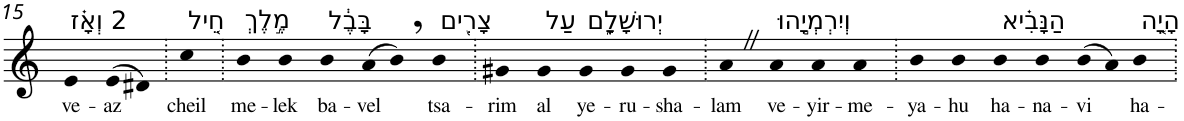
**kern	**text
*part1	*part1
*staff1	*staff1
*I"Piano	*
*I'Pno	*
!!LO:PB:g=z
*clefG2	*
*k[]	*
=15	=15
!LO:TX:a:t=2 וְאָ֗ז	!
!	!LO:LY:b
4e	ve-
!	!LO:LY:b
(>8e	-az
8d#X)	.
=16.	=16.
!LO:TX:a:t=חֵ֚יל	!
!	!LO:LY:b
4cc	cheil
=17.	=17.
!LO:TX:a:t=מֶ֣לֶךְ	!
!	!LO:LY:b
4b	me-
!	!LO:LY:b
4b	-lek
!LO:TX:a:t=בָּבֶ֔ל	!
!	!LO:LY:b
4b	ba-
!	!LO:LY:b
(>8a	-vel
8b,)	.
!LO:TX:a:t=צָרִ֖ים	!
!	!LO:LY:b
4b	tsa-
=18.	=18.
!	!LO:LY:b
4g#X	-rim
!LO:TX:a:t=עַל	!
!	!LO:LY:b
4g#	al
!LO:TX:a:t=יְרוּשָׁלִָ֑ם	!
!	!LO:LY:b
4g#	ye-
!	!LO:LY:b
4g#	-ru-
!	!LO:LY:b
4g#	-sha-
=19.	=19.
!	!LO:LY:b
4aZ	-lam
!LO:TX:a:t=וְיִרְמְיָ֣הוּ	!
!	!LO:LY:b
4a	ve-
!	!LO:LY:b
4a	-yir-
!	!LO:LY:b
4a	-me-
=20.	=20.
!	!LO:LY:b
4b	-ya-
!	!LO:LY:b
4b	-hu
!LO:TX:a:t=הַנָּבִ֗יא	!
!	!LO:LY:b
4b	ha-
!	!LO:LY:b
4b	-na-
!	!LO:LY:b
(>8b	-vi
8a)	.
!LO:TX:a:t=הָיָ֤ה	!
!	!LO:LY:b
4b	ha-
=.	=.
*-	*-
